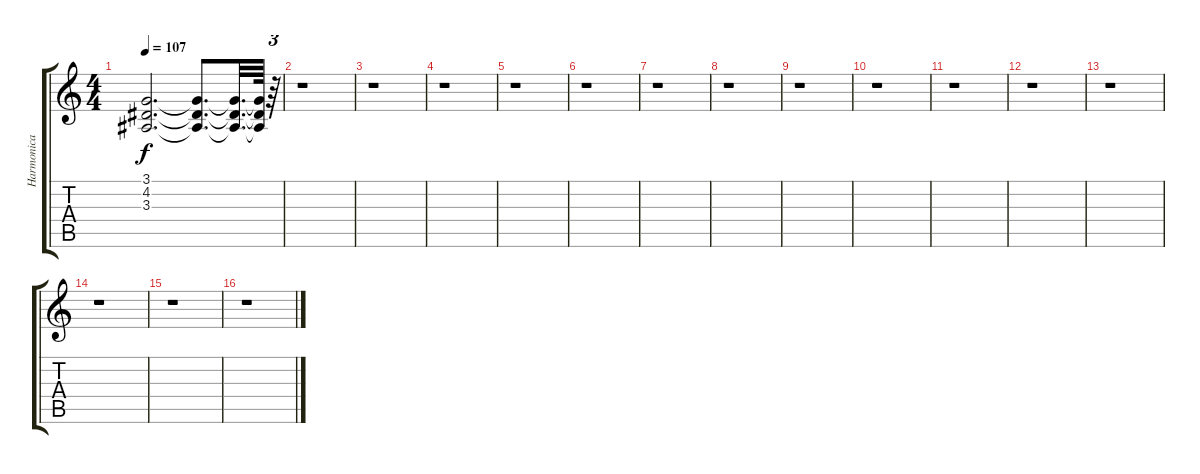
\track ("Harmonica" "Harmonica") {instrument harmonica}
\staff {score tabs}
\tuning (E4 B3 G3 D3 A2 E2) {hide}
\ts (4 4)
\tempo 107
\clef g2
\ks c
(3.1{t} 4.2{t} 3.3{t}).2{d dy f} (3.1{t} 4.2{t} 3.3{t}).8{d} (3.1{t} 4.2{t} 3.3{t}).32{d} (3.1{t} 4.2{t} 3.3{t}).64 r.64{tu (3 2)} |
r.1 |
r.1 |
r.1 |
r.1 |
r.1 |
r.1 |
r.1 |
r.1 |
r.1 |
r.1 |
r.1 |
r.1 |
r.1 |
r.1 |
r.1
